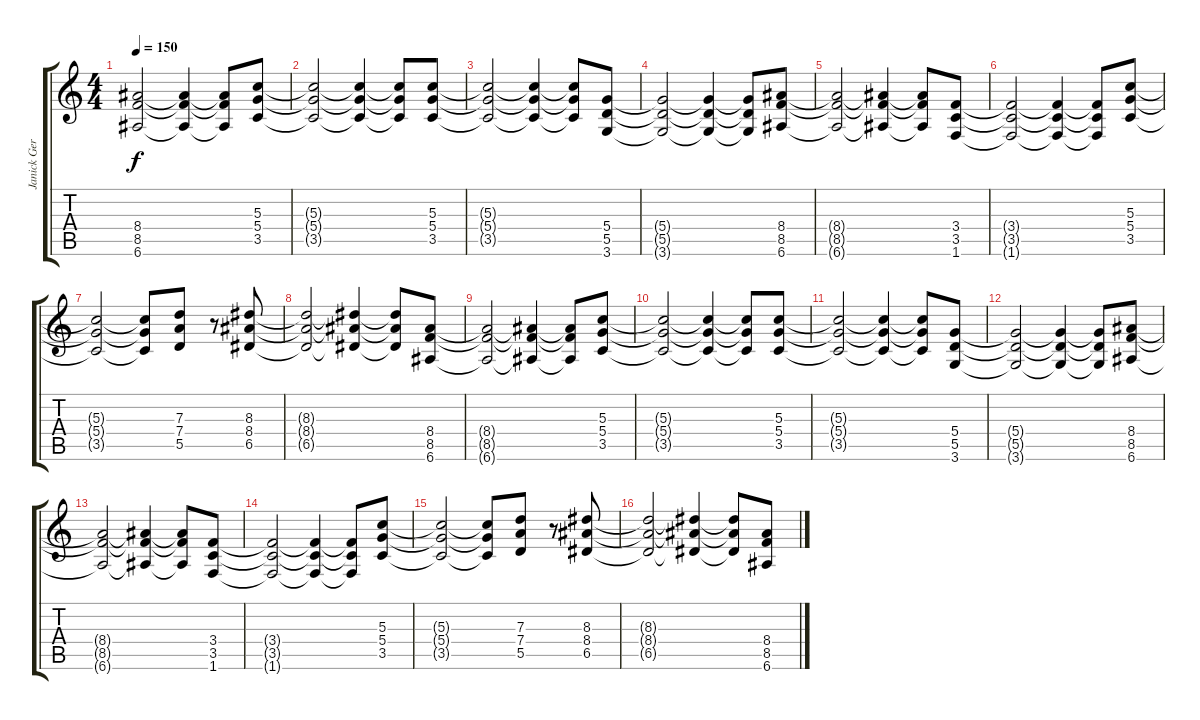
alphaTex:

\track ("Janick Gers" "Janick Ger") {instrument distortionguitar}
\staff {score tabs}
\tuning (E4 B3 G3 D3 A2 E2) {hide}
\ts (4 4)
\tempo 150
\clef g2
\ks c
(8.4{t} 8.5{t} 6.6{t}).2{dy f} (8.4{t} 8.5{t} 6.6{t}).4 (8.4{t} 8.5{t} 6.6{t}).8 (5.3 5.4 3.5).8 |
(5.3{t} 5.4{t} 3.5{t}).2 (5.3{t} 5.4{t} 3.5{t}).4 (5.3{t} 5.4{t} 3.5{t}).8 (5.3 5.4 3.5).8 |
(5.3{t} 5.4{t} 3.5{t}).2 (5.3{t} 5.4{t} 3.5{t}).4 (5.3{t} 5.4{t} 3.5{t}).8 (5.4 5.5 3.6).8 |
(5.4{t} 5.5{t} 3.6{t}).2 (5.4{t} 5.5{t} 3.6{t}).4 (5.4{t} 5.5{t} 3.6{t}).8 (8.4 8.5 6.6).8 |
(8.4{t} 8.5{t} 6.6{t}).2 (8.4{t} 8.5{t} 6.6{t}).4 (8.4{t} 8.5{t} 6.6{t}).8 (3.4 3.5 1.6).8 |
(3.4{t} 3.5{t} 1.6{t}).2 (3.4{t} 3.5{t} 1.6{t}).4 (3.4{t} 3.5{t} 1.6{t}).8 (5.3 5.4 3.5).8 |
(5.3{t} 5.4{t} 3.5{t}).2 (5.3{t} 5.4{t} 3.5{t}).8 (7.3 7.4 5.5).8 r.8 (8.3 8.4 6.5).8 |
(8.3{t} 8.4{t} 6.5{t}).2 (8.3{t} 8.4{t} 6.5{t}).4 (8.3{t} 8.4{t} 6.5{t}).8 (8.4 8.5 6.6).8 |
(8.4{t} 8.5{t} 6.6{t}).2 (8.4{t} 8.5{t} 6.6{t}).4 (8.4{t} 8.5{t} 6.6{t}).8 (5.3 5.4 3.5).8 |
(5.3{t} 5.4{t} 3.5{t}).2 (5.3{t} 5.4{t} 3.5{t}).4 (5.3{t} 5.4{t} 3.5{t}).8 (5.3 5.4 3.5).8 |
(5.3{t} 5.4{t} 3.5{t}).2 (5.3{t} 5.4{t} 3.5{t}).4 (5.3{t} 5.4{t} 3.5{t}).8 (5.4 5.5 3.6).8 |
(5.4{t} 5.5{t} 3.6{t}).2 (5.4{t} 5.5{t} 3.6{t}).4 (5.4{t} 5.5{t} 3.6{t}).8 (8.4 8.5 6.6).8 |
(8.4{t} 8.5{t} 6.6{t}).2 (8.4{t} 8.5{t} 6.6{t}).4 (8.4{t} 8.5{t} 6.6{t}).8 (3.4 3.5 1.6).8 |
(3.4{t} 3.5{t} 1.6{t}).2 (3.4{t} 3.5{t} 1.6{t}).4 (3.4{t} 3.5{t} 1.6{t}).8 (5.3 5.4 3.5).8 |
(5.3{t} 5.4{t} 3.5{t}).2 (5.3{t} 5.4{t} 3.5{t}).8 (7.3 7.4 5.5).8 r.8 (8.3 8.4 6.5).8 |
(8.3{t} 8.4{t} 6.5{t}).2 (8.3{t} 8.4{t} 6.5{t}).4 (8.3{t} 8.4{t} 6.5{t}).8 (8.4 8.5 6.6).8
